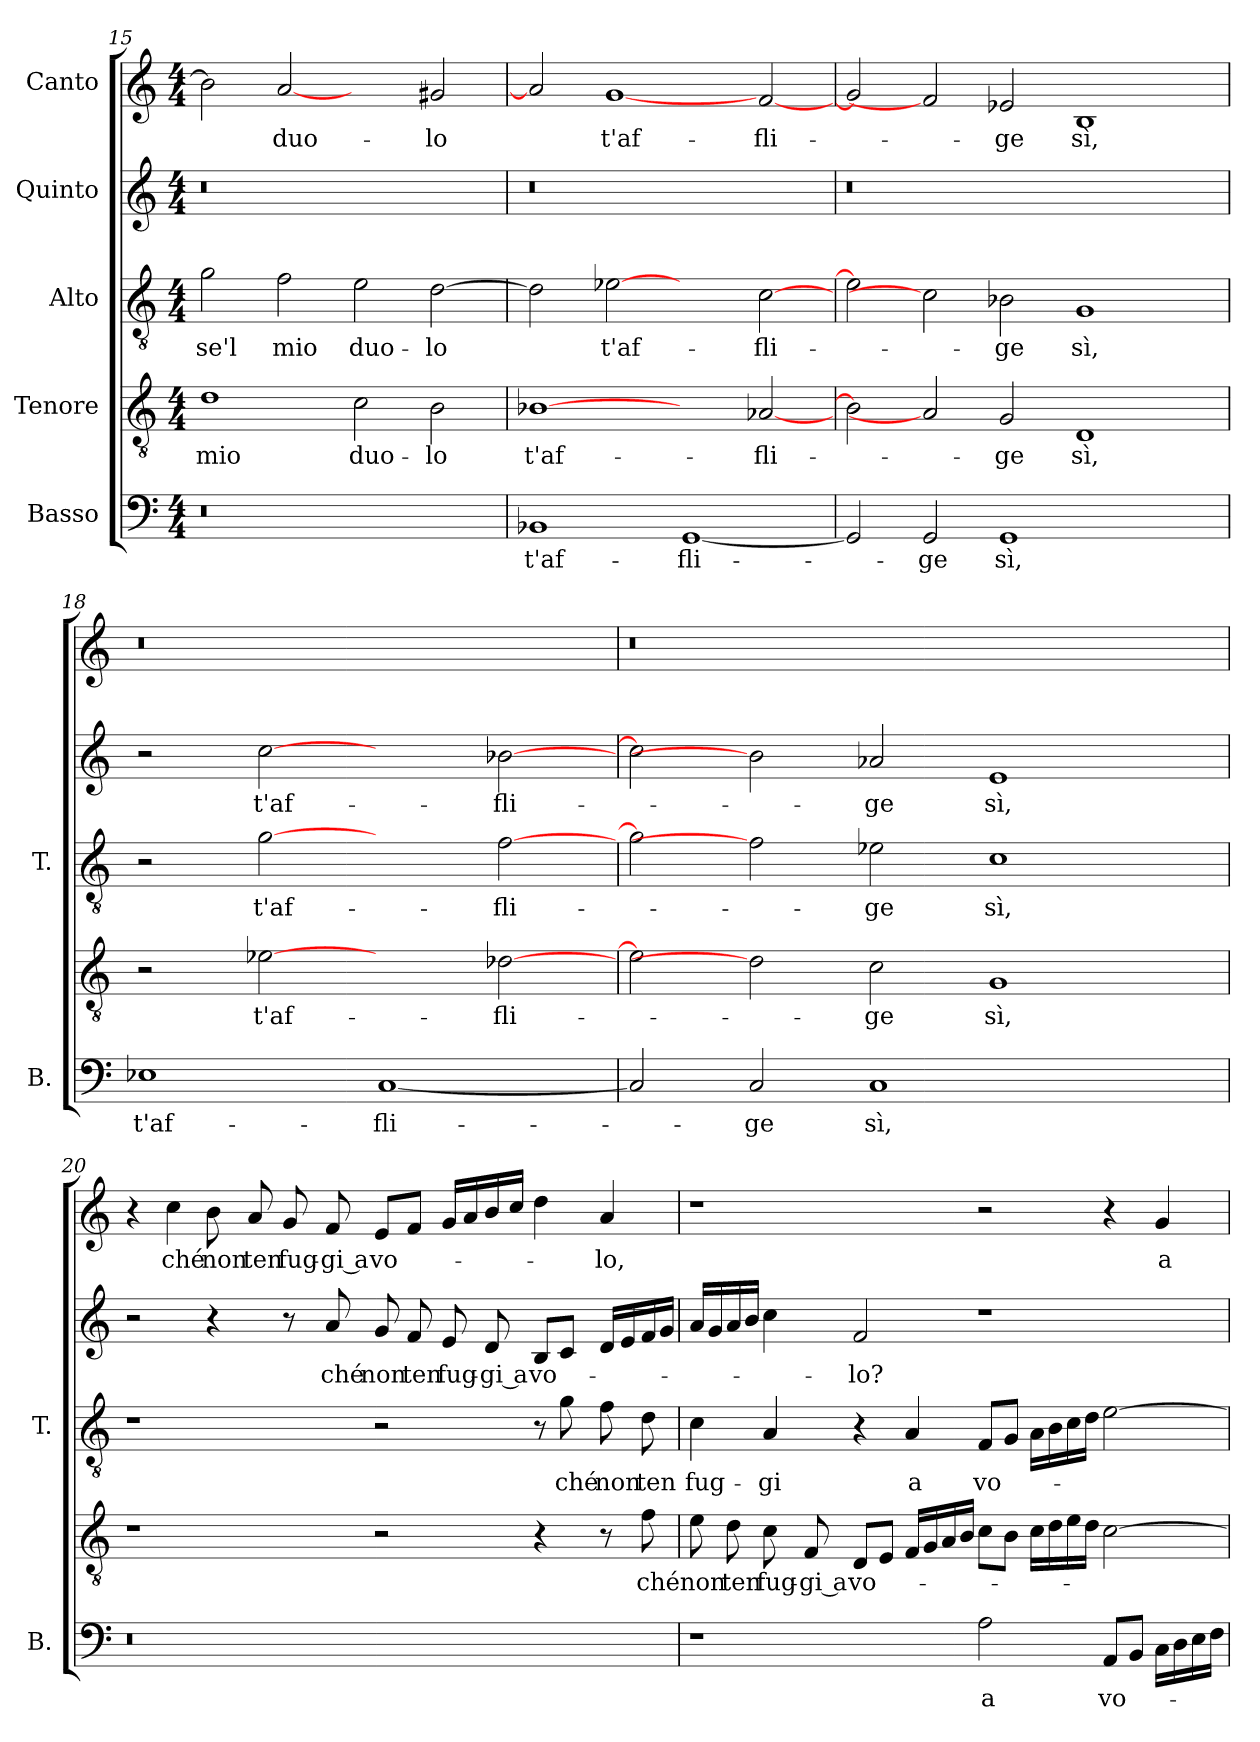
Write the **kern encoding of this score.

**kern	**text	**kern	**text	**kern	**text	**kern	**text	**kern	**text
*part5	*part5	*part4	*part4	*part3	*part3	*part2	*part2	*part1	*part1
*staff5	*staff5	*staff4	*staff4	*staff3	*staff3	*staff2	*staff2	*staff1	*staff1
*I"Basso	*	*I"Tenore	*	*I"Alto	*	*I"Quinto	*	*I"Canto	*
*I'B.	*	*	*	*I'T.	*	*	*	*	*
*clefF4	*	*clefGv2	*	*clefGv2	*	*clefG2	*	*clefG2	*
*k[]	*	*k[]	*	*k[]	*	*k[]	*	*k[]	*
*C:	*	*C:	*	*C:	*	*C:	*	*C:	*
*M4/4	*	*M4/4	*	*M4/4	*	*M4/4	*	*M4/4	*
=15	=15	=15	=15	=15	=15	=15	=15	=15	=15
!LO:N:vis=0	!	!	!	!	!	!LO:N:vis=0	!	!	!
1r	.	1d\	mio	2g\	se'l	1r	.	2b\]	.
.	.	.	.	2f\	mio	.	.	[2a/	duo-
1ryy	.	2c\	duo-	2e\	duo-	1ryy	.	2ryy	.
.	.	2B\	-lo	[2d\	-lo	.	.	2g#X/	-lo
=16	=16	=16	=16	=16	=16	=16	=16	=16	=16
!	!	!	!	!	!	!LO:N:vis=0	!	!	!
1BB-X/	t'af-	[1B-X\	t'af-	2d\]	.	1r	.	2a/]	.
.	.	.	.	[2e-X\	t'af-	.	.	[1g/	t'af-
[1GG/	-fli-	2ryy	.	2ryy	.	1ryy	.	.	.
.	.	[2A-X/	-fli-	[2c\	-fli-	.	.	[2f/	-fli-
=17	=17	=17	=17	=17	=17	=17	=17	=17	=17
!	!	!	!	!	!	!LO:N:vis=0	!	!	!
2GG/]	.	2B-\]	.	2e-\]	.	1r	.	2g/]	.
2GG/	-ge	2A-/]	.	2c\]	.	.	.	2f/]	.
1GG/	sì,	2G/	-ge	2B-X\	-ge	1ryy	.	2e-X/	-ge
.	.	1D/	sì,	1G/	sì,	.	.	1B/	sì,
2ryy	.	.	.	.	.	2ryy	.	.	.
=18	=18	=18	=18	=18	=18	=18	=18	=18	=18
!	!	!	!	!	!	!	!	!LO:N:vis=0	!
1E-X\	t'af-	2r	.	2r	.	2r	.	1r	.
.	.	[2e-X\	t'af-	[2g\	t'af-	[2cc\	t'af-	.	.
[1C/	-fli-	2ryy	.	2ryy	.	2ryy	.	1ryy	.
.	.	[2d-X\	-fli-	[2f\	-fli-	[2b-X\	-fli-	.	.
=19	=19	=19	=19	=19	=19	=19	=19	=19	=19
!	!	!	!	!	!	!	!	!LO:N:vis=0	!
2C/]	.	2e-\]	.	2g\]	.	2cc\]	.	1r	.
2C/	-ge	2d-\]	.	2f\]	.	2b-\]	.	.	.
1C/	sì,	2c\	-ge	2e-X\	-ge	2a-X/	-ge	1ryy	.
.	.	1G/	sì,	1c\	sì,	1e/	sì,	.	.
2ryy	.	.	.	.	.	.	.	2ryy	.
=20	=20	=20	=20	=20	=20	=20	=20	=20	=20
!LO:N:vis=0	!	!	!	!	!	!	!	!	!
1r	.	1r	.	1r	.	2r	.	4r	.
.	.	.	.	.	.	.	.	4cc\	ché
.	.	.	.	.	.	4r	.	8b\	non
.	.	.	.	.	.	.	.	8a/	ten
.	.	.	.	.	.	8r	.	8g/	fug-
.	.	.	.	.	.	8a/	ché	8f/	-gi a
1ryy	.	2r	.	2r	.	8g/	non	8e/L	vo-
.	.	.	.	.	.	8f/	ten	8f/J	.
.	.	.	.	.	.	8e/	fug-	16g/LL	.
.	.	.	.	.	.	.	.	16a/	.
.	.	.	.	.	.	8d/	-gi a	16b/	.
.	.	.	.	.	.	.	.	16cc/JJ	.
.	.	4r	.	8r	.	8B/L	vo-	4dd\	.
.	.	.	.	8g\	ché	8c/J	.	.	.
.	.	8r	.	8f\	non	16d/LL	.	4a/	-lo,
.	.	.	.	.	.	16e/	.	.	.
.	.	8f\	ché	8d\	ten	16f/	.	.	.
.	.	.	.	.	.	16g/JJ	.	.	.
=21	=21	=21	=21	=21	=21	=21	=21	=21	=21
1r	.	8e\	non	4c\	fug-	16a/LL	.	1r	.
.	.	.	.	.	.	16g/	.	.	.
.	.	8d\	ten	.	.	16a/	.	.	.
.	.	.	.	.	.	16b/JJ	.	.	.
.	.	8c\	fug-	4A/	-gi	4cc\	.	.	.
.	.	8F/	-gi a	.	.	.	.	.	.
.	.	8D/L	vo-	4r	.	2f/	-lo?	.	.
.	.	8E/J	.	.	.	.	.	.	.
.	.	16F/LL	.	4A/	a	.	.	.	.
.	.	16G/	.	.	.	.	.	.	.
.	.	16A/	.	.	.	.	.	.	.
.	.	16B/JJ	.	.	.	.	.	.	.
2A\	a	8c\L	.	8F/L	vo-	1r	.	2r	.
.	.	8B\J	.	8G/J	.	.	.	.	.
.	.	16c\LL	.	16A\LL	.	.	.	.	.
.	.	16d\	.	16B\	.	.	.	.	.
.	.	16e\	.	16c\	.	.	.	.	.
.	.	16d\JJ	.	16d\JJ	.	.	.	.	.
8AA/L	vo-	[2c\	.	[2e\	.	.	.	4r	.
8BB/J	.	.	.	.	.	.	.	.	.
16C\LL	.	.	.	.	.	.	.	4g/	a
16D\	.	.	.	.	.	.	.	.	.
16E\	.	.	.	.	.	.	.	.	.
16F\JJ	.	.	.	.	.	.	.	.	.
=	=	=	=	=	=	=	=	=	=
*-	*-	*-	*-	*-	*-	*-	*-	*-	*-
